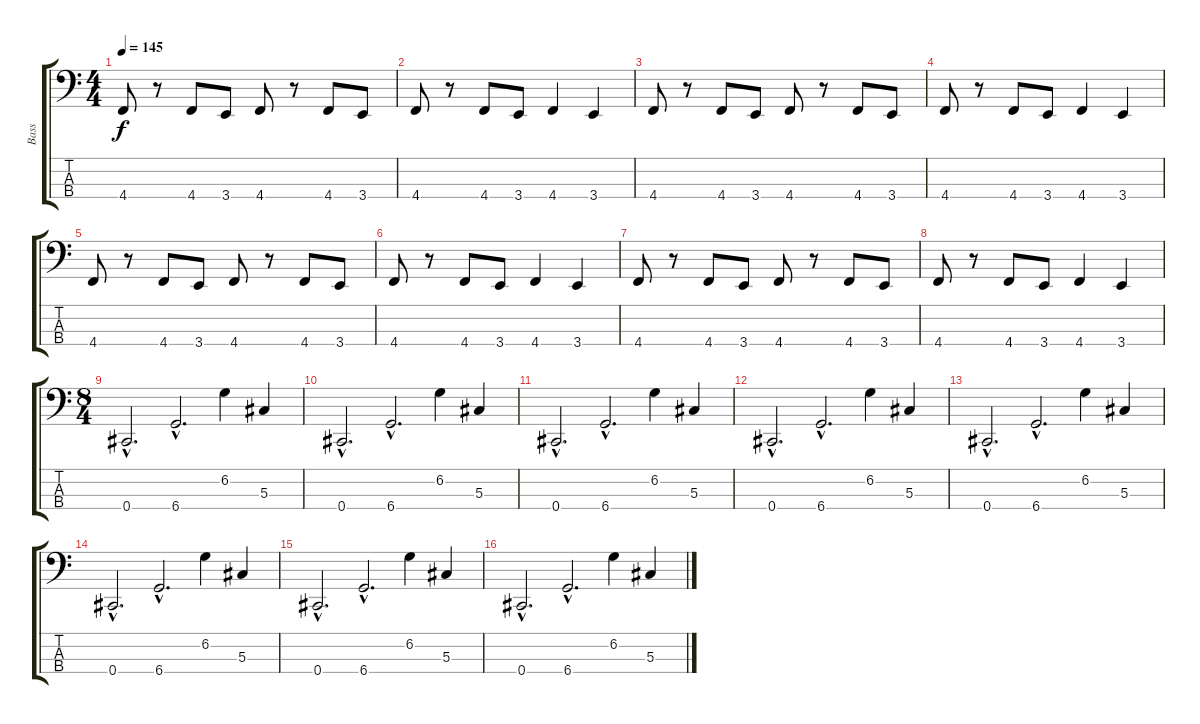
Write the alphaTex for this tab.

\track ("Bass" "Bass") {instrument electricbassfinger}
\staff {score tabs}
\tuning (Gb2 Db2 Ab1 Db1) {hide}
\ts (4 4)
\tempo 145
\clef f4
\ks c
4.4.8{dy f} r.8 4.4.8 3.4.8 4.4.8 r.8 4.4.8 3.4.8 |
4.4.8 r.8 4.4.8 3.4.8 4.4.4 3.4.4 |
4.4.8 r.8 4.4.8 3.4.8 4.4.8 r.8 4.4.8 3.4.8 |
4.4.8 r.8 4.4.8 3.4.8 4.4.4 3.4.4 |
4.4.8 r.8 4.4.8 3.4.8 4.4.8 r.8 4.4.8 3.4.8 |
4.4.8 r.8 4.4.8 3.4.8 4.4.4 3.4.4 |
4.4.8 r.8 4.4.8 3.4.8 4.4.8 r.8 4.4.8 3.4.8 |
4.4.8 r.8 4.4.8 3.4.8 4.4.4 3.4.4 |
\ts (8 4)
0.4{hac}.2{d} 6.4{hac}.2{d} 6.2.4 5.3.4 |
0.4{hac}.2{d} 6.4{hac}.2{d} 6.2.4 5.3.4 |
0.4{hac}.2{d} 6.4{hac}.2{d} 6.2.4 5.3.4 |
0.4{hac}.2{d} 6.4{hac}.2{d} 6.2.4 5.3.4 |
0.4{hac}.2{d} 6.4{hac}.2{d} 6.2.4 5.3.4 |
0.4{hac}.2{d} 6.4{hac}.2{d} 6.2.4 5.3.4 |
0.4{hac}.2{d} 6.4{hac}.2{d} 6.2.4 5.3.4 |
0.4{hac}.2{d} 6.4{hac}.2{d} 6.2.4 5.3.4
